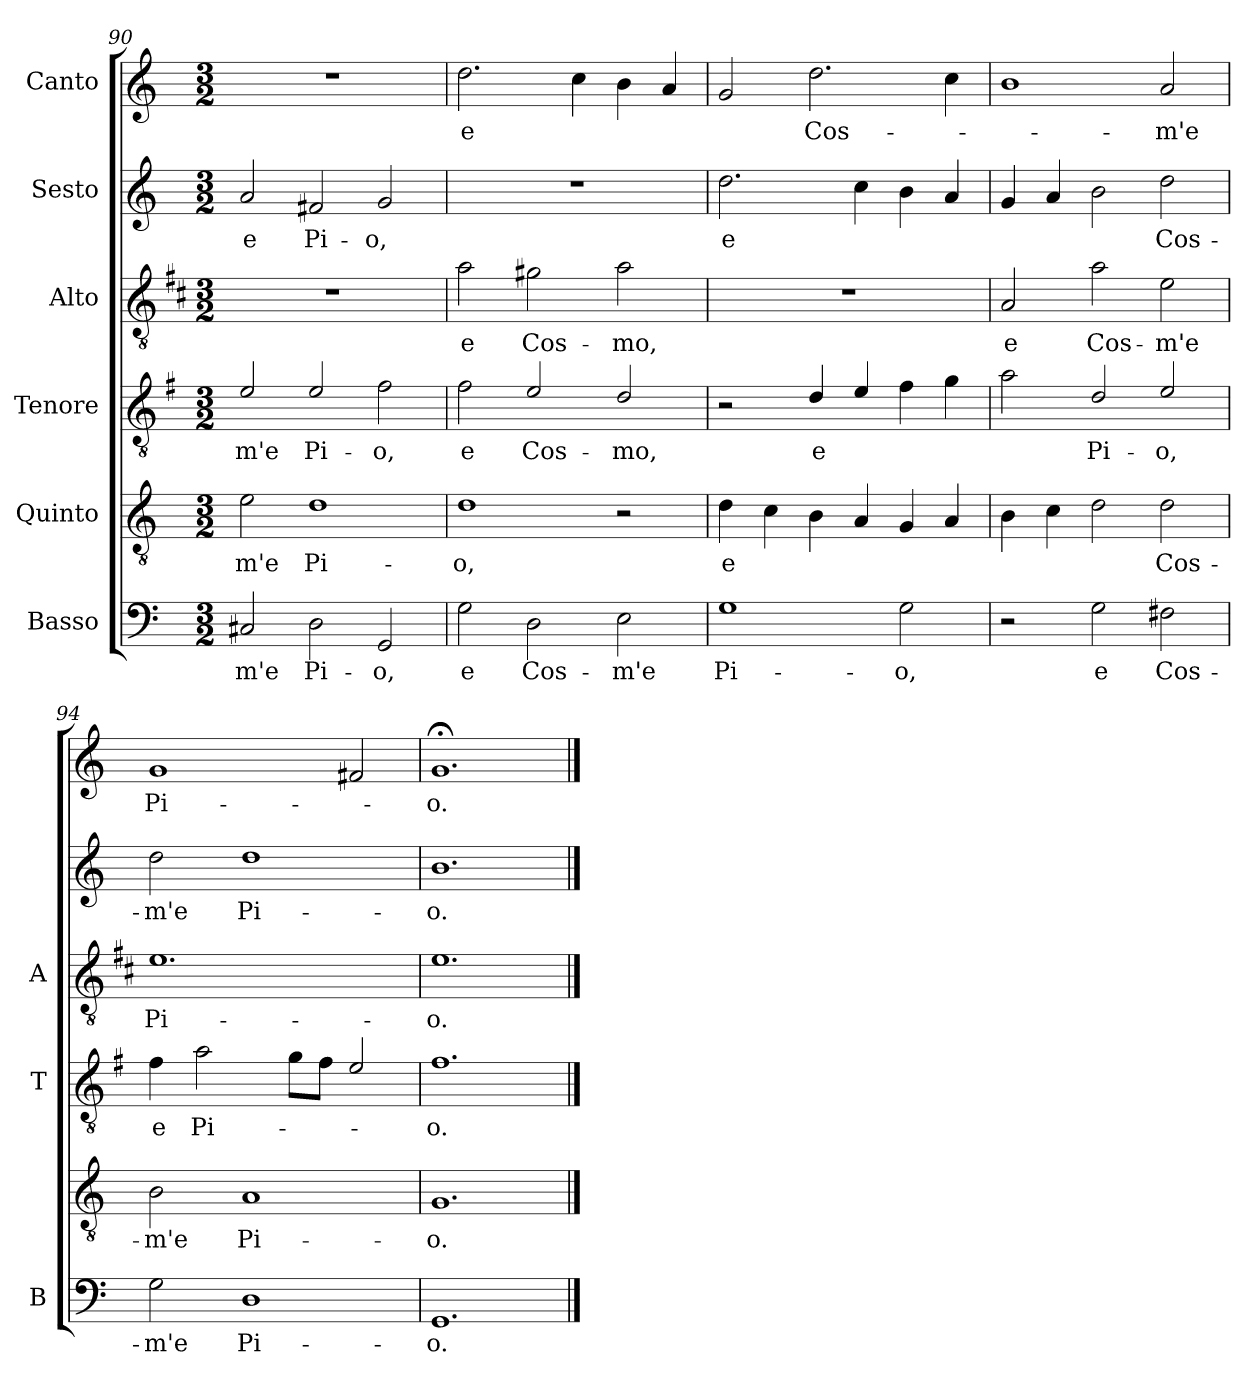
**kern	**text	**kern	**text	**kern	**text	**kern	**text	**kern	**text	**kern	**text
*part6	*part6	*part5	*part5	*part4	*part4	*part3	*part3	*part2	*part2	*part1	*part1
*staff6	*staff6	*staff5	*staff5	*staff4	*staff4	*staff3	*staff3	*staff2	*staff2	*staff1	*staff1
*I"Basso	*	*I"Quinto	*	*I"Tenore	*	*I"Alto	*	*I"Sesto	*	*I"Canto	*
*I'B	*	*	*	*I'T	*	*I'A	*	*	*	*	*
*clefF4	*	*clefGv2	*	*clefGv2	*	*clefGv2	*	*clefG2	*	*clefG2	*
*	*	*	*	*ITrd4c7	*	*ITrd1c2	*	*	*	*	*
*k[]	*	*k[]	*	*k[]	*	*k[]	*	*k[]	*	*k[]	*
*C:	*	*C:	*	*C:	*	*C:	*	*C:	*	*C:	*
*M3/2	*	*M3/2	*	*M3/2	*	*M3/2	*	*M3/2	*	*M3/2	*
=90	=90	=90	=90	=90	=90	=90	=90	=90	=90	=90	=90
!	!LO:LY:b	!	!LO:LY:b	!	!LO:LY:b	!	!	!	!LO:LY:b	!	!
2C#X/	-m'e	2e\	-m'e	2A/	-m'e	1.r	.	2a/	e	1.r	.
!	!LO:LY:b	!	!LO:LY:b	!	!LO:LY:b	!	!	!	!LO:LY:b	!	!
2D\	Pi-	1d	Pi-	2A/	Pi-	.	.	2f#X/	Pi-	.	.
!	!LO:LY:b	!	!	!	!LO:LY:b	!	!	!	!LO:LY:b	!	!
2GG/	-o,	.	.	2B\	-o,	.	.	2g/	-o,	.	.
!!LO:LB:g=z
=91	=91	=91	=91	=91	=91	=91	=91	=91	=91	=91	=91
!	!LO:LY:b	!	!LO:LY:b	!	!LO:LY:b	!	!LO:LY:b	!	!	!	!LO:LY:b
2G\	e	1d	-o,	2B\	e	2g\	e	1.r	.	2.dd\	e
!	!LO:LY:b	!	!	!	!LO:LY:b	!	!LO:LY:b	!	!	!	!
2D\	Cos-	.	.	2A/	Cos-	2f#X\	Cos-	.	.	.	.
.	.	.	.	.	.	.	.	.	.	4cc\	.
!	!LO:LY:b	!	!	!	!LO:LY:b	!	!LO:LY:b	!	!	!	!
2E\	-m'e	2r	.	2G/	-mo,	2g\	-mo,	.	.	4b\	.
.	.	.	.	.	.	.	.	.	.	4a/	.
=92	=92	=92	=92	=92	=92	=92	=92	=92	=92	=92	=92
!	!LO:LY:b	!	!LO:LY:b	!	!	!	!	!	!LO:LY:b	!	!
1G	Pi-	4d\	e	2r	.	1.r	.	2.dd\	e	2g/	.
.	.	4c\	.	.	.	.	.	.	.	.	.
!	!	!	!	!	!LO:LY:b	!	!	!	!	!	!LO:LY:b
.	.	4B\	.	4G/	e	.	.	.	.	2.dd\	Cos-
.	.	4A/	.	4A/	.	.	.	4cc\	.	.	.
!	!LO:LY:b	!	!	!	!	!	!	!	!	!	!
2G\	-o,	4G/	.	4B\	.	.	.	4b\	.	.	.
.	.	4A/	.	4c\	.	.	.	4a/	.	4cc\	.
=93	=93	=93	=93	=93	=93	=93	=93	=93	=93	=93	=93
!	!	!	!	!	!	!	!LO:LY:b	!	!	!	!
2r	.	4B\	.	2d\	.	2G/	e	4g/	.	1b	.
.	.	4c\	.	.	.	.	.	4a/	.	.	.
!	!LO:LY:b	!	!	!	!LO:LY:b	!	!LO:LY:b	!	!	!	!
2G\	e	2d\	.	2G/	Pi-	2g\	Cos-	2b\	.	.	.
!	!LO:LY:b	!	!LO:LY:b	!	!LO:LY:b	!	!LO:LY:b	!	!LO:LY:b	!	!LO:LY:b
2F#X\	Cos-	2d\	Cos-	2A/	-o,	2d\	-m'e	2dd\	Cos-	2a/	-m'e
=94	=94	=94	=94	=94	=94	=94	=94	=94	=94	=94	=94
!	!LO:LY:b	!	!LO:LY:b	!	!LO:LY:b	!	!LO:LY:b	!	!LO:LY:b	!	!LO:LY:b
2G\	-m'e	2B\	-m'e	4B\	e	1.d	Pi-	2dd\	-m'e	1g	Pi-
!	!	!	!	!	!LO:LY:b	!	!	!	!	!	!
.	.	.	.	2d\	Pi-	.	.	.	.	.	.
!	!LO:LY:b	!	!LO:LY:b	!	!	!	!	!	!LO:LY:b	!	!
1D	Pi-	1A	Pi-	.	.	.	.	1dd	Pi-	.	.
.	.	.	.	8c\L	.	.	.	.	.	.	.
.	.	.	.	8B\J	.	.	.	.	.	.	.
.	.	.	.	2A/	.	.	.	.	.	2f#X/	.
=95	=95	=95	=95	=95	=95	=95	=95	=95	=95	=95	=95
!	!LO:LY:b	!	!LO:LY:b	!	!LO:LY:b	!	!LO:LY:b	!	!LO:LY:b	!	!LO:LY:b
1.GG	-o.	1.G	-o.	1.B	-o.	1.d	-o.	1.b	-o.	1.g;<	-o.
==	==	==	==	==	==	==	==	==	==	==	==
*-	*-	*-	*-	*-	*-	*-	*-	*-	*-	*-	*-
